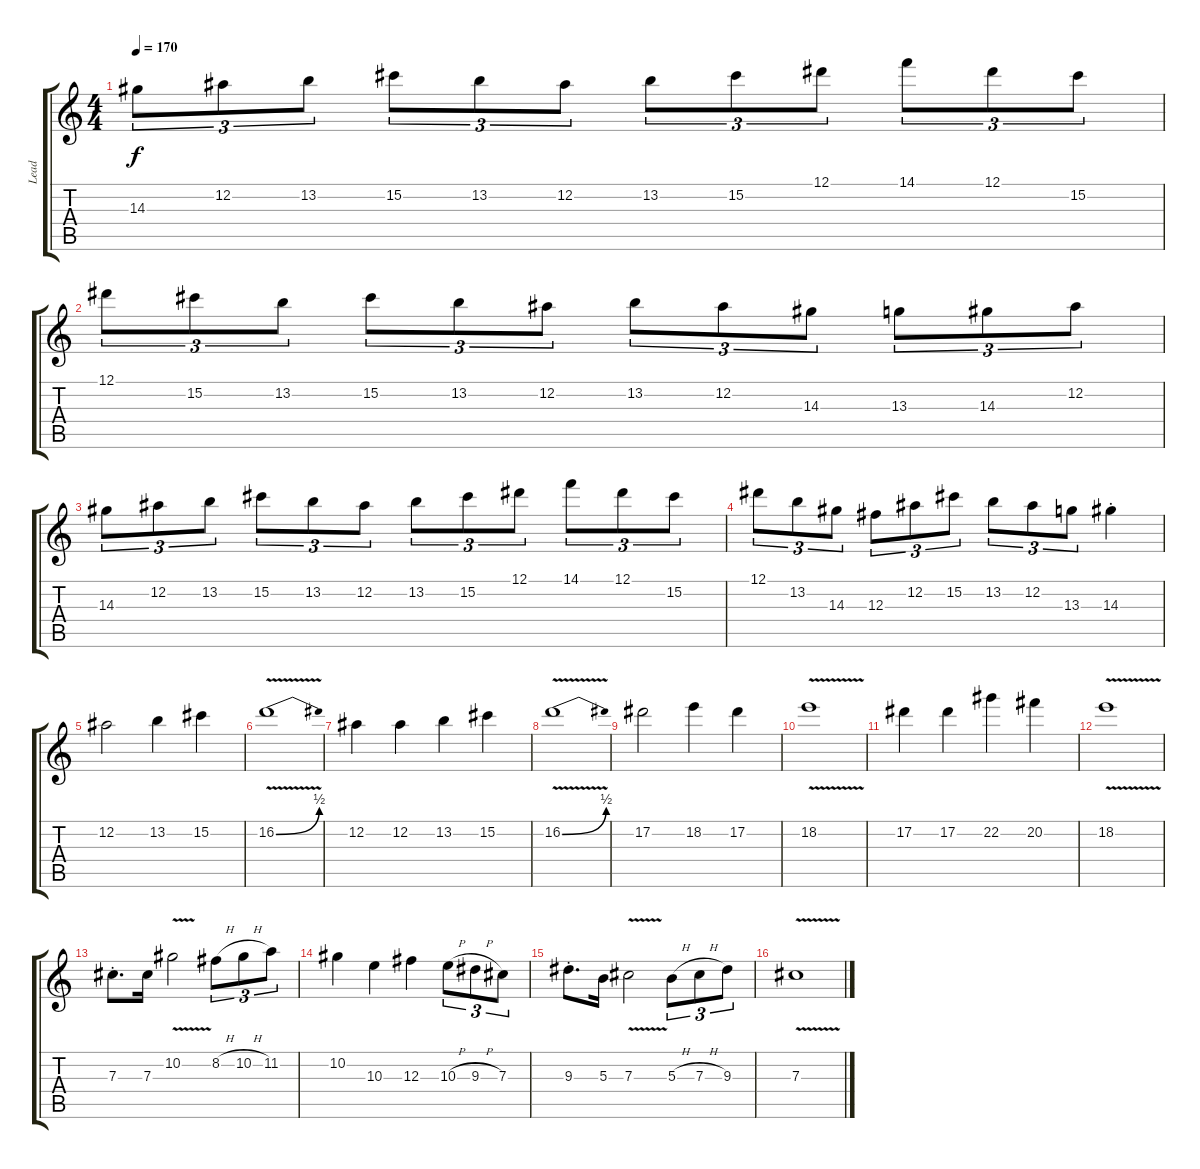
\track ("Lead" "Lead") {instrument distortionguitar}
\staff {score tabs}
\tuning (Eb4 Bb3 Gb3 Db3 Ab2 Eb2) {hide}
\ts (4 4)
\tempo 170
\clef g2
\ks c
14.3.8{tu (3 2) dy f} 12.2.8{tu (3 2)} 13.2.8{tu (3 2)} 15.2.8{tu (3 2)} 13.2.8{tu (3 2)} 12.2.8{tu (3 2)} 13.2.8{tu (3 2)} 15.2.8{tu (3 2)} 12.1.8{tu (3 2)} 14.1.8{tu (3 2)} 12.1.8{tu (3 2)} 15.2.8{tu (3 2)} |
12.1.8{tu (3 2)} 15.2.8{tu (3 2)} 13.2.8{tu (3 2)} 15.2.8{tu (3 2)} 13.2.8{tu (3 2)} 12.2.8{tu (3 2)} 13.2.8{tu (3 2)} 12.2.8{tu (3 2)} 14.3.8{tu (3 2)} 13.3.8{tu (3 2)} 14.3.8{tu (3 2)} 12.2.8{tu (3 2)} |
14.3.8{tu (3 2)} 12.2.8{tu (3 2)} 13.2.8{tu (3 2)} 15.2.8{tu (3 2)} 13.2.8{tu (3 2)} 12.2.8{tu (3 2)} 13.2.8{tu (3 2)} 15.2.8{tu (3 2)} 12.1.8{tu (3 2)} 14.1.8{tu (3 2)} 12.1.8{tu (3 2)} 15.2.8{tu (3 2)} |
12.1.8{tu (3 2)} 13.2.8{tu (3 2)} 14.3.8{tu (3 2)} 12.3.8{tu (3 2)} 12.2.8{tu (3 2)} 15.2.8{tu (3 2)} 13.2.8{tu (3 2)} 12.2.8{tu (3 2)} 13.3.8{tu (3 2)} 14.3{st}.4 |
12.2.2 13.2.4 15.2.4 |
16.2{be (bend 0 0 60 2) v}.1 |
12.2.4 12.2.4 13.2.4 15.2.4 |
16.2{be (bend 0 0 60 2) v}.1 |
17.2.2 18.2.4 17.2.4 |
18.2{v}.1 |
17.2.4 17.2.4 22.2.4 20.2.4 |
18.2{v}.1 |
7.3{st}.8{d} 7.3.16 10.2{v}.2 8.2{h}.8{tu (3 2)} 10.2{h}.8{tu (3 2)} 11.2.8{tu (3 2)} |
10.2.4 10.3.4 12.3.4 10.3{h}.8{tu (3 2)} 9.3{h}.8{tu (3 2)} 7.3.8{tu (3 2)} |
9.3{st}.8{d} 5.3.16 7.3{v}.2 5.3{h}.8{tu (3 2)} 7.3{h}.8{tu (3 2)} 9.3.8{tu (3 2)} |
7.3{v}.1
